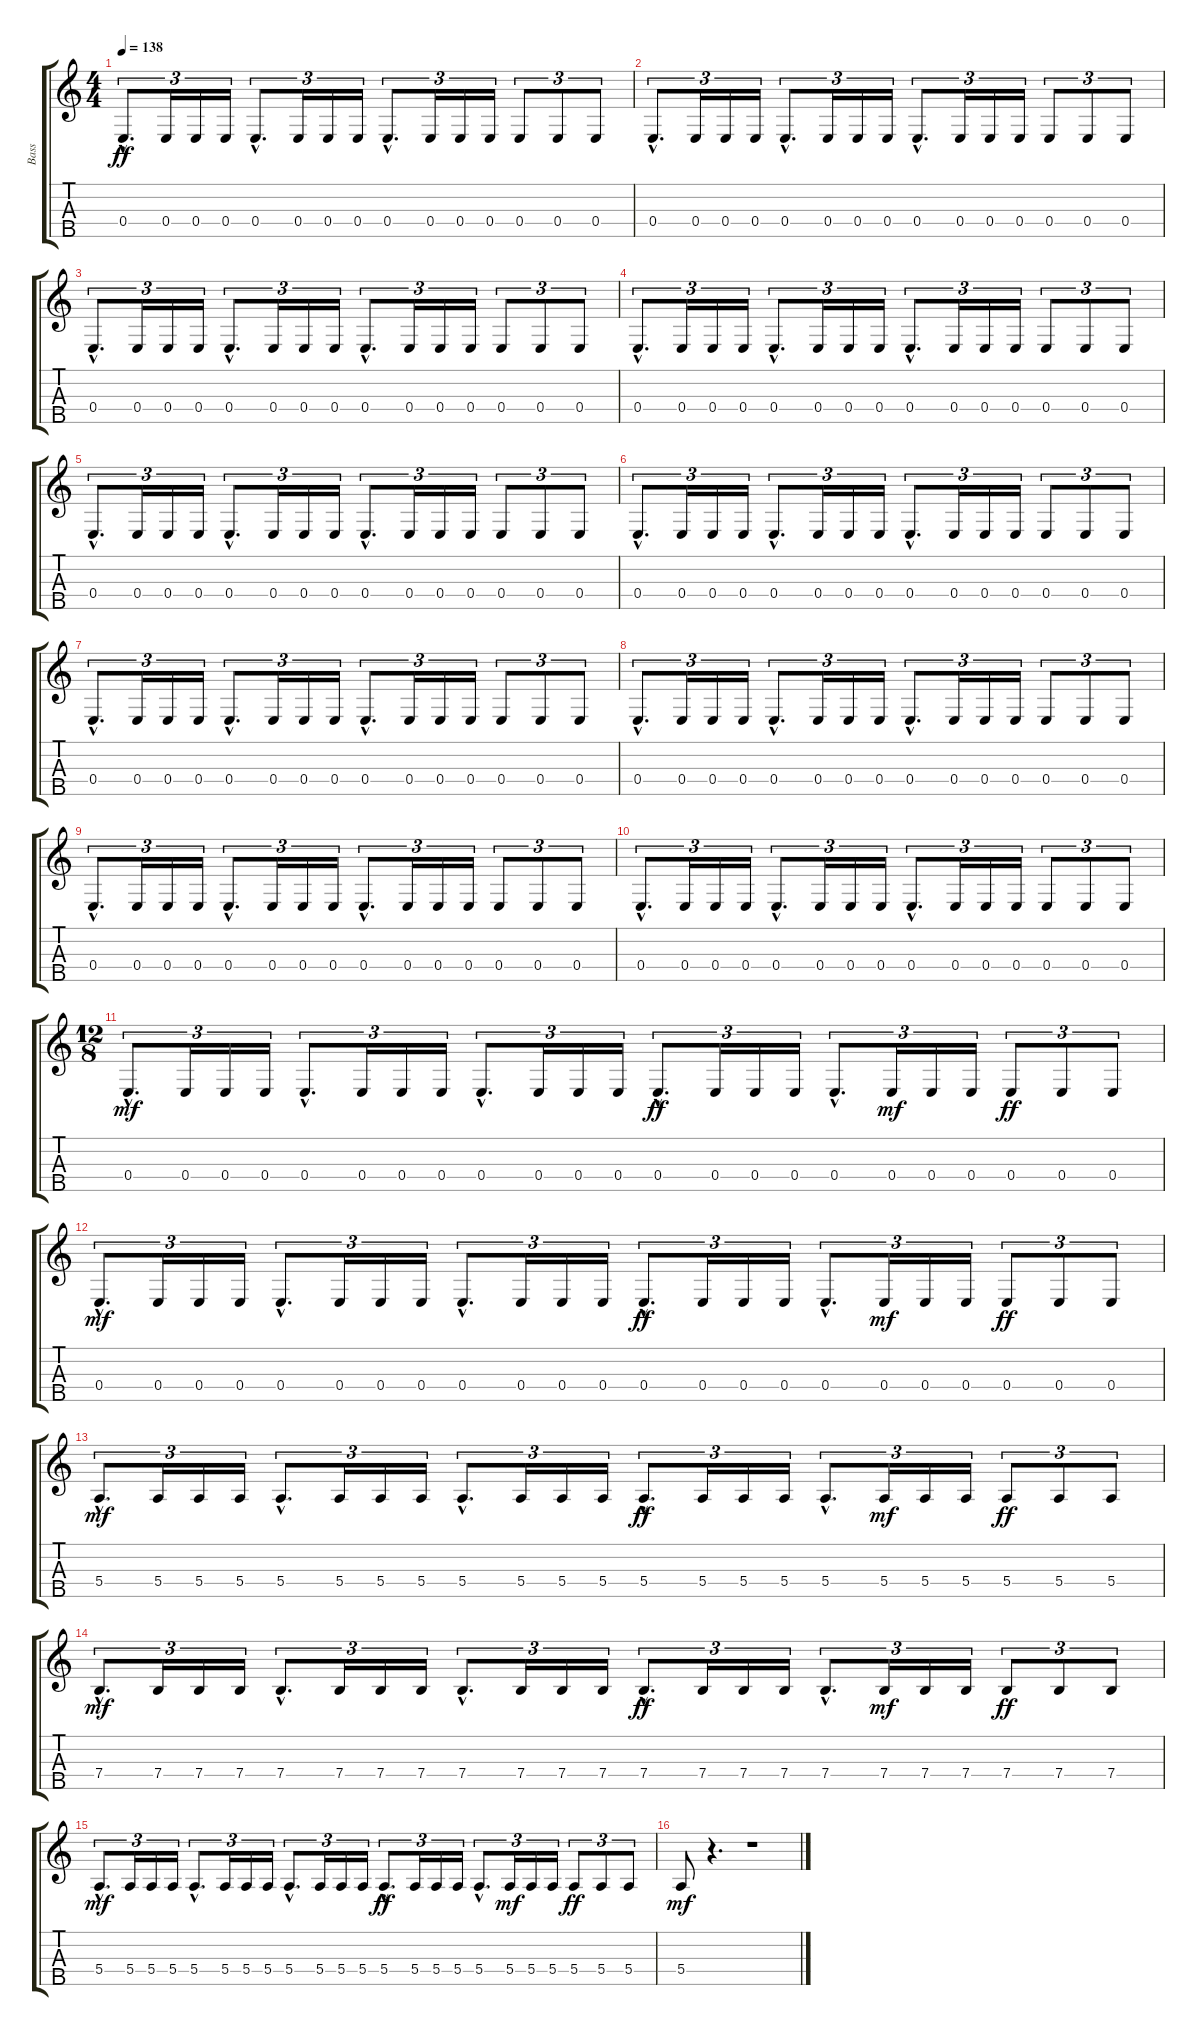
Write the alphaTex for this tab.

\track ("Bass" "Bass") {instrument fretlessbass}
\staff {score tabs}
\tuning (G3 D3 A2 E2 B1) {hide}
\ts (4 4)
\tempo 138
\clef g2
\ks c
0.4{hac}.8{d tu (3 2) dy ff} 0.4.16{tu (3 2)} 0.4.16{tu (3 2)} 0.4.16{tu (3 2)} 0.4{hac}.8{d tu (3 2)} 0.4.16{tu (3 2)} 0.4.16{tu (3 2)} 0.4.16{tu (3 2)} 0.4{hac}.8{d tu (3 2)} 0.4.16{tu (3 2)} 0.4.16{tu (3 2)} 0.4.16{tu (3 2)} 0.4.8{tu (3 2)} 0.4.8{tu (3 2)} 0.4.8{tu (3 2)} |
0.4{hac}.8{d tu (3 2)} 0.4.16{tu (3 2)} 0.4.16{tu (3 2)} 0.4.16{tu (3 2)} 0.4{hac}.8{d tu (3 2)} 0.4.16{tu (3 2)} 0.4.16{tu (3 2)} 0.4.16{tu (3 2)} 0.4{hac}.8{d tu (3 2)} 0.4.16{tu (3 2)} 0.4.16{tu (3 2)} 0.4.16{tu (3 2)} 0.4.8{tu (3 2)} 0.4.8{tu (3 2)} 0.4.8{tu (3 2)} |
0.4{hac}.8{d tu (3 2)} 0.4.16{tu (3 2)} 0.4.16{tu (3 2)} 0.4.16{tu (3 2)} 0.4{hac}.8{d tu (3 2)} 0.4.16{tu (3 2)} 0.4.16{tu (3 2)} 0.4.16{tu (3 2)} 0.4{hac}.8{d tu (3 2)} 0.4.16{tu (3 2)} 0.4.16{tu (3 2)} 0.4.16{tu (3 2)} 0.4.8{tu (3 2)} 0.4.8{tu (3 2)} 0.4.8{tu (3 2)} |
0.4{hac}.8{d tu (3 2)} 0.4.16{tu (3 2)} 0.4.16{tu (3 2)} 0.4.16{tu (3 2)} 0.4{hac}.8{d tu (3 2)} 0.4.16{tu (3 2)} 0.4.16{tu (3 2)} 0.4.16{tu (3 2)} 0.4{hac}.8{d tu (3 2)} 0.4.16{tu (3 2)} 0.4.16{tu (3 2)} 0.4.16{tu (3 2)} 0.4.8{tu (3 2)} 0.4.8{tu (3 2)} 0.4.8{tu (3 2)} |
0.4{hac}.8{d tu (3 2)} 0.4.16{tu (3 2)} 0.4.16{tu (3 2)} 0.4.16{tu (3 2)} 0.4{hac}.8{d tu (3 2)} 0.4.16{tu (3 2)} 0.4.16{tu (3 2)} 0.4.16{tu (3 2)} 0.4{hac}.8{d tu (3 2)} 0.4.16{tu (3 2)} 0.4.16{tu (3 2)} 0.4.16{tu (3 2)} 0.4.8{tu (3 2)} 0.4.8{tu (3 2)} 0.4.8{tu (3 2)} |
0.4{hac}.8{d tu (3 2)} 0.4.16{tu (3 2)} 0.4.16{tu (3 2)} 0.4.16{tu (3 2)} 0.4{hac}.8{d tu (3 2)} 0.4.16{tu (3 2)} 0.4.16{tu (3 2)} 0.4.16{tu (3 2)} 0.4{hac}.8{d tu (3 2)} 0.4.16{tu (3 2)} 0.4.16{tu (3 2)} 0.4.16{tu (3 2)} 0.4.8{tu (3 2)} 0.4.8{tu (3 2)} 0.4.8{tu (3 2)} |
0.4{hac}.8{d tu (3 2)} 0.4.16{tu (3 2)} 0.4.16{tu (3 2)} 0.4.16{tu (3 2)} 0.4{hac}.8{d tu (3 2)} 0.4.16{tu (3 2)} 0.4.16{tu (3 2)} 0.4.16{tu (3 2)} 0.4{hac}.8{d tu (3 2)} 0.4.16{tu (3 2)} 0.4.16{tu (3 2)} 0.4.16{tu (3 2)} 0.4.8{tu (3 2)} 0.4.8{tu (3 2)} 0.4.8{tu (3 2)} |
0.4{hac}.8{d tu (3 2)} 0.4.16{tu (3 2)} 0.4.16{tu (3 2)} 0.4.16{tu (3 2)} 0.4{hac}.8{d tu (3 2)} 0.4.16{tu (3 2)} 0.4.16{tu (3 2)} 0.4.16{tu (3 2)} 0.4{hac}.8{d tu (3 2)} 0.4.16{tu (3 2)} 0.4.16{tu (3 2)} 0.4.16{tu (3 2)} 0.4.8{tu (3 2)} 0.4.8{tu (3 2)} 0.4.8{tu (3 2)} |
0.4{hac}.8{d tu (3 2)} 0.4.16{tu (3 2)} 0.4.16{tu (3 2)} 0.4.16{tu (3 2)} 0.4{hac}.8{d tu (3 2)} 0.4.16{tu (3 2)} 0.4.16{tu (3 2)} 0.4.16{tu (3 2)} 0.4{hac}.8{d tu (3 2)} 0.4.16{tu (3 2)} 0.4.16{tu (3 2)} 0.4.16{tu (3 2)} 0.4.8{tu (3 2)} 0.4.8{tu (3 2)} 0.4.8{tu (3 2)} |
0.4{hac}.8{d tu (3 2)} 0.4.16{tu (3 2)} 0.4.16{tu (3 2)} 0.4.16{tu (3 2)} 0.4{hac}.8{d tu (3 2)} 0.4.16{tu (3 2)} 0.4.16{tu (3 2)} 0.4.16{tu (3 2)} 0.4{hac}.8{d tu (3 2)} 0.4.16{tu (3 2)} 0.4.16{tu (3 2)} 0.4.16{tu (3 2)} 0.4.8{tu (3 2)} 0.4.8{tu (3 2)} 0.4.8{tu (3 2)} |
\ts (12 8)
0.4{hac}.8{d tu (3 2) dy mf} 0.4.16{tu (3 2)} 0.4.16{tu (3 2)} 0.4.16{tu (3 2)} 0.4{hac}.8{d tu (3 2)} 0.4.16{tu (3 2)} 0.4.16{tu (3 2)} 0.4.16{tu (3 2)} 0.4{hac}.8{d tu (3 2)} 0.4.16{tu (3 2)} 0.4.16{tu (3 2)} 0.4.16{tu (3 2)} 0.4{hac}.8{d tu (3 2) dy ff} 0.4.16{tu (3 2)} 0.4.16{tu (3 2)} 0.4.16{tu (3 2)} 0.4{hac}.8{d tu (3 2)} 0.4.16{tu (3 2) dy mf} 0.4.16{tu (3 2)} 0.4.16{tu (3 2)} 0.4.8{tu (3 2) dy ff} 0.4.8{tu (3 2)} 0.4.8{tu (3 2)} |
0.4{hac}.8{d tu (3 2) dy mf} 0.4.16{tu (3 2)} 0.4.16{tu (3 2)} 0.4.16{tu (3 2)} 0.4{hac}.8{d tu (3 2)} 0.4.16{tu (3 2)} 0.4.16{tu (3 2)} 0.4.16{tu (3 2)} 0.4{hac}.8{d tu (3 2)} 0.4.16{tu (3 2)} 0.4.16{tu (3 2)} 0.4.16{tu (3 2)} 0.4{hac}.8{d tu (3 2) dy ff} 0.4.16{tu (3 2)} 0.4.16{tu (3 2)} 0.4.16{tu (3 2)} 0.4{hac}.8{d tu (3 2)} 0.4.16{tu (3 2) dy mf} 0.4.16{tu (3 2)} 0.4.16{tu (3 2)} 0.4.8{tu (3 2) dy ff} 0.4.8{tu (3 2)} 0.4.8{tu (3 2)} |
5.4{hac}.8{d tu (3 2) dy mf} 5.4.16{tu (3 2)} 5.4.16{tu (3 2)} 5.4.16{tu (3 2)} 5.4{hac}.8{d tu (3 2)} 5.4.16{tu (3 2)} 5.4.16{tu (3 2)} 5.4.16{tu (3 2)} 5.4{hac}.8{d tu (3 2)} 5.4.16{tu (3 2)} 5.4.16{tu (3 2)} 5.4.16{tu (3 2)} 5.4{hac}.8{d tu (3 2) dy ff} 5.4.16{tu (3 2)} 5.4.16{tu (3 2)} 5.4.16{tu (3 2)} 5.4{hac}.8{d tu (3 2)} 5.4.16{tu (3 2) dy mf} 5.4.16{tu (3 2)} 5.4.16{tu (3 2)} 5.4.8{tu (3 2) dy ff} 5.4.8{tu (3 2)} 5.4.8{tu (3 2)} |
7.4{hac}.8{d tu (3 2) dy mf} 7.4.16{tu (3 2)} 7.4.16{tu (3 2)} 7.4.16{tu (3 2)} 7.4{hac}.8{d tu (3 2)} 7.4.16{tu (3 2)} 7.4.16{tu (3 2)} 7.4.16{tu (3 2)} 7.4{hac}.8{d tu (3 2)} 7.4.16{tu (3 2)} 7.4.16{tu (3 2)} 7.4.16{tu (3 2)} 7.4{hac}.8{d tu (3 2) dy ff} 7.4.16{tu (3 2)} 7.4.16{tu (3 2)} 7.4.16{tu (3 2)} 7.4{hac}.8{d tu (3 2)} 7.4.16{tu (3 2) dy mf} 7.4.16{tu (3 2)} 7.4.16{tu (3 2)} 7.4.8{tu (3 2) dy ff} 7.4.8{tu (3 2)} 7.4.8{tu (3 2)} |
5.4{hac}.8{d tu (3 2) dy mf} 5.4.16{tu (3 2)} 5.4.16{tu (3 2)} 5.4.16{tu (3 2)} 5.4{hac}.8{d tu (3 2)} 5.4.16{tu (3 2)} 5.4.16{tu (3 2)} 5.4.16{tu (3 2)} 5.4{hac}.8{d tu (3 2)} 5.4.16{tu (3 2)} 5.4.16{tu (3 2)} 5.4.16{tu (3 2)} 5.4{hac}.8{d tu (3 2) dy ff} 5.4.16{tu (3 2)} 5.4.16{tu (3 2)} 5.4.16{tu (3 2)} 5.4{hac}.8{d tu (3 2)} 5.4.16{tu (3 2) dy mf} 5.4.16{tu (3 2)} 5.4.16{tu (3 2)} 5.4.8{tu (3 2) dy ff} 5.4.8{tu (3 2)} 5.4.8{tu (3 2)} |
5.4.8{dy mf} r.4{d} r.1
